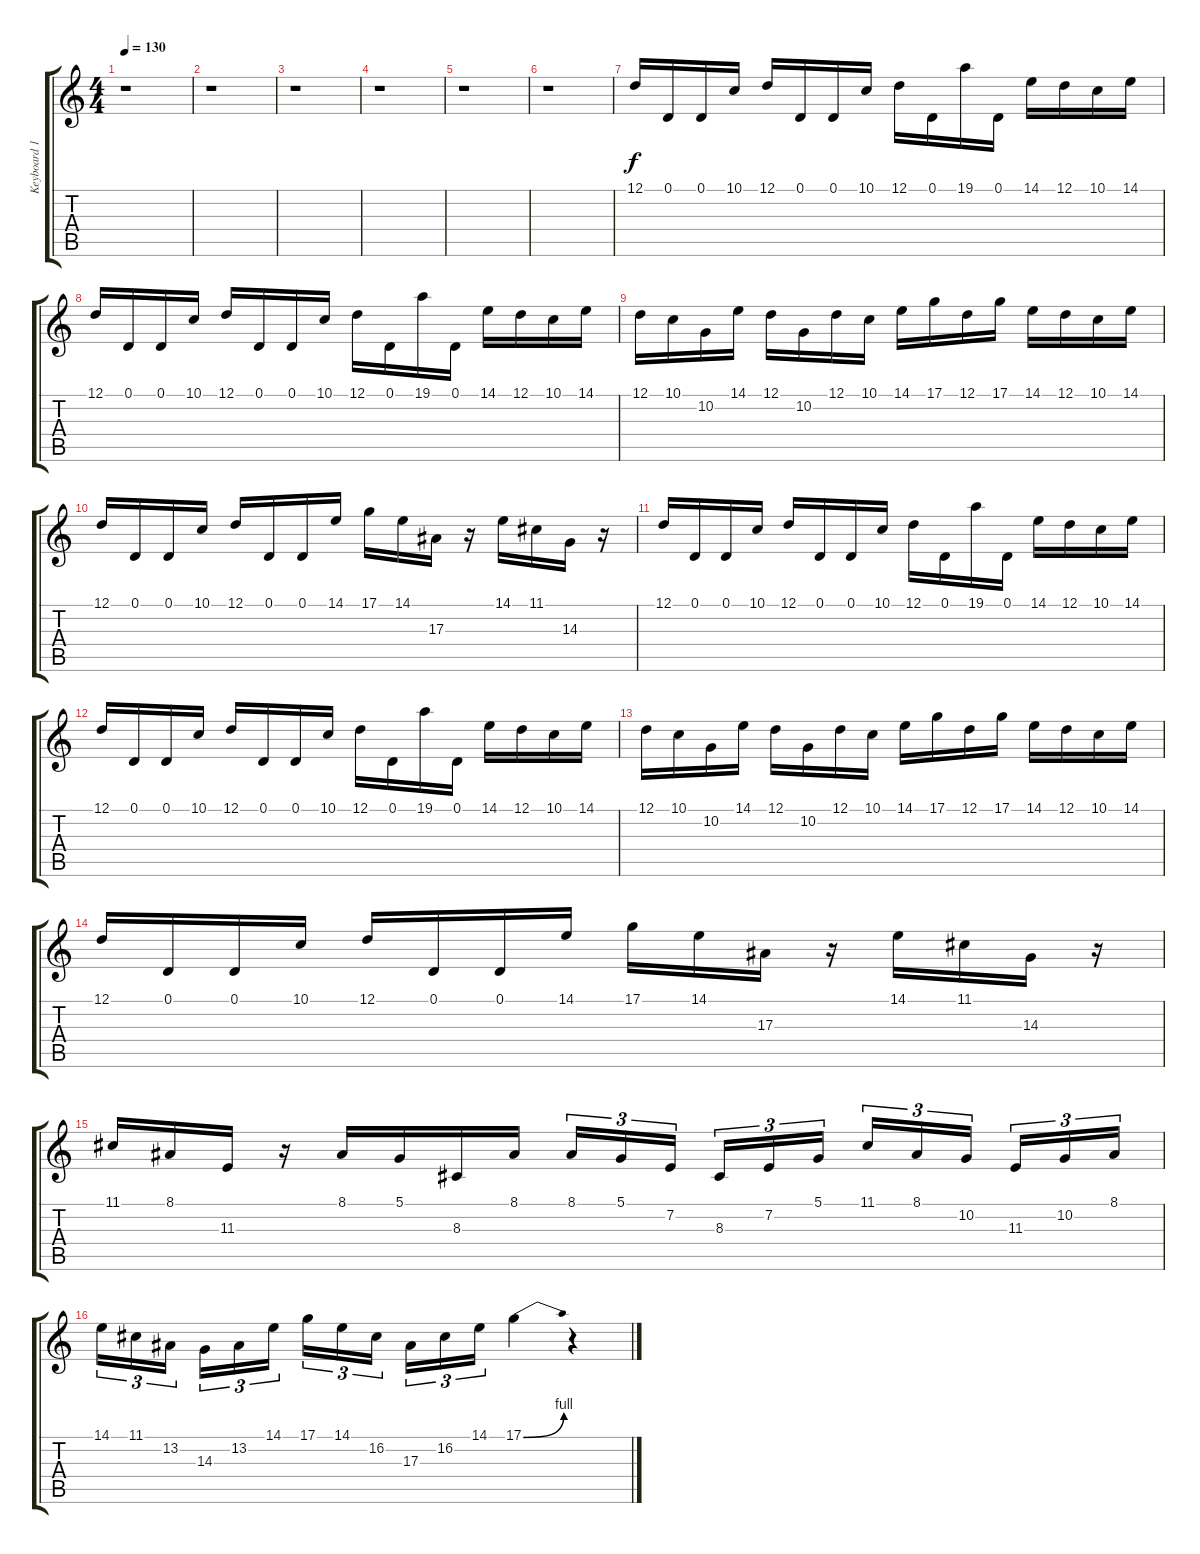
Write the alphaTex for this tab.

\track ("Keyboard 1 (Lead)" "Keyboard 1") {instrument synthbrass1}
\staff {score tabs}
\tuning (D4 A3 F3 C3 G2 C2) {hide}
\ts (4 4)
\tempo 130
\clef g2
\ks c
r.1{dy f} |
r.1 |
r.1 |
r.1 |
r.1 |
r.1 |
12.1.16{volume 12 instrument lead2sawtooth} 0.1.16 0.1.16 10.1.16 12.1.16 0.1.16 0.1.16 10.1.16 12.1.16 0.1.16 19.1.16 0.1.16 14.1.16 12.1.16 10.1.16 14.1.16 |
12.1.16 0.1.16 0.1.16 10.1.16 12.1.16 0.1.16 0.1.16 10.1.16 12.1.16 0.1.16 19.1.16 0.1.16 14.1.16 12.1.16 10.1.16 14.1.16 |
12.1.16 10.1.16 10.2.16 14.1.16 12.1.16 10.2.16 12.1.16 10.1.16 14.1.16 17.1.16 12.1.16 17.1.16 14.1.16 12.1.16 10.1.16 14.1.16 |
12.1.16 0.1.16 0.1.16 10.1.16 12.1.16 0.1.16 0.1.16 14.1.16 17.1.16 14.1.16 17.3.16 r.16 14.1.16 11.1.16 14.3.16 r.16 |
12.1.16 0.1.16 0.1.16 10.1.16 12.1.16 0.1.16 0.1.16 10.1.16 12.1.16 0.1.16 19.1.16 0.1.16 14.1.16 12.1.16 10.1.16 14.1.16 |
12.1.16 0.1.16 0.1.16 10.1.16 12.1.16 0.1.16 0.1.16 10.1.16 12.1.16 0.1.16 19.1.16 0.1.16 14.1.16 12.1.16 10.1.16 14.1.16 |
12.1.16 10.1.16 10.2.16 14.1.16 12.1.16 10.2.16 12.1.16 10.1.16 14.1.16 17.1.16 12.1.16 17.1.16 14.1.16 12.1.16 10.1.16 14.1.16 |
12.1.16 0.1.16 0.1.16 10.1.16 12.1.16 0.1.16 0.1.16 14.1.16 17.1.16 14.1.16 17.3.16 r.16 14.1.16 11.1.16 14.3.16 r.16 |
11.1.16 8.1.16 11.3.16 r.16 8.1.16 5.1.16 8.3.16 8.1.16 8.1.16{tu (3 2)} 5.1.16{tu (3 2)} 7.2.16{tu (3 2)} 8.3.16{tu (3 2)} 7.2.16{tu (3 2)} 5.1.16{tu (3 2)} 11.1.16{tu (3 2)} 8.1.16{tu (3 2)} 10.2.16{tu (3 2)} 11.3.16{tu (3 2)} 10.2.16{tu (3 2)} 8.1.16{tu (3 2)} |
14.1.16{tu (3 2)} 11.1.16{tu (3 2)} 13.2.16{tu (3 2)} 14.3.16{tu (3 2)} 13.2.16{tu (3 2)} 14.1.16{tu (3 2)} 17.1.16{tu (3 2)} 14.1.16{tu (3 2)} 16.2.16{tu (3 2)} 17.3.16{tu (3 2)} 16.2.16{tu (3 2)} 14.1.16{tu (3 2)} 17.1{be (bend 0 0 60 4)}.4 r.4
